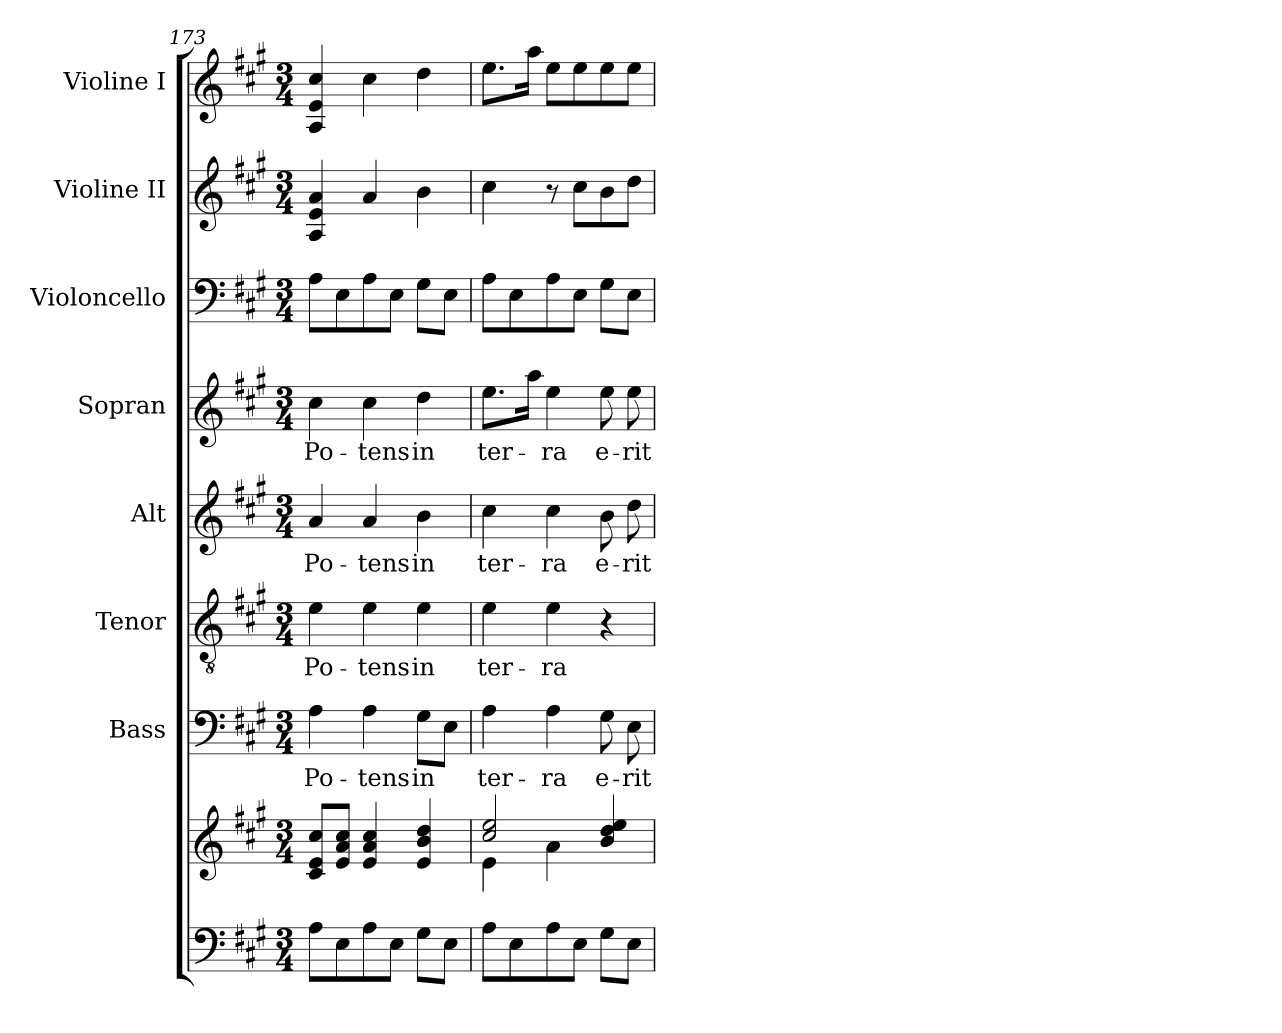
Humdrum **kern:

**kern	**kern	**kern	**text	**kern	**text	**kern	**text	**kern	**text	**kern	**kern	**kern
*part8	*part8	*part7	*part7	*part6	*part6	*part5	*part5	*part4	*part4	*part3	*part2	*part1
*staff9	*staff8	*staff7	*staff7	*staff6	*staff6	*staff5	*staff5	*staff4	*staff4	*staff3	*staff2	*staff1
*	*	*I"Bass	*	*I"Tenor	*	*I"Alt	*	*I"Sopran	*	*I"Violoncello	*I"Violine II	*I"Violine I
*	*	*I'B.	*	*I'T.	*	*I'A.	*	*I'S.	*	*I'Vc.	*I'Vl. II	*I'Vl. I
*clefF4	*clefG2	*clefF4	*	*clefGv2	*	*clefG2	*	*clefG2	*	*clefF4	*clefG2	*clefG2
*	*	*	*	*	*	*	*	*	*	*ITrd7c12	*	*
*k[f#c#g#]	*k[f#c#g#]	*k[f#c#g#]	*	*k[f#c#g#]	*	*k[f#c#g#]	*	*k[f#c#g#]	*	*k[f#c#g#]	*k[f#c#g#]	*k[f#c#g#]
*A:	*A:	*A:	*	*A:	*	*A:	*	*A:	*	*A:	*A:	*A:
*M3/4	*M3/4	*M3/4	*	*M3/4	*	*M3/4	*	*M3/4	*	*M3/4	*M3/4	*M3/4
=173	=173	=173	=173	=173	=173	=173	=173	=173	=173	=173	=173	=173
!	!	!	!LO:LY:b	!	!LO:LY:b	!	!LO:LY:b	!	!LO:LY:b	!	!	!
8A\L	8c#/ 8e/ 8cc#/L	4A\	Po-	4e\	Po-	4a/	Po-	4cc#\	Po-	8AA\L	4A/ 4e/ 4a/	4A/ 4e/ 4cc#/
8E\	8e/ 8a/ 8cc#/J	.	.	.	.	.	.	.	.	8EE\	.	.
!	!	!	!LO:LY:b	!	!LO:LY:b	!	!LO:LY:b	!	!LO:LY:b	!	!	!
8A\	4e/ 4a/ 4cc#/	4A\	-tens	4e\	-tens	4a/	-tens	4cc#\	-tens	8AA\	4a/	4cc#\
8E\J	.	.	.	.	.	.	.	.	.	8EE\J	.	.
!	!	!	!LO:LY:b	!	!LO:LY:b	!	!LO:LY:b	!	!LO:LY:b	!	!	!
8G#\L	4e/ 4b/ 4dd/	8G#\L	in	4e\	in	4b\	in	4dd\	in	8GG#\L	4b\	4dd\
8E\J	.	8E\J	.	.	.	.	.	.	.	8EE\J	.	.
=174	=174	=174	=174	=174	=174	=174	=174	=174	=174	=174	=174	=174
*	*^	*	*	*	*	*	*	*	*	*	*	*
!	!	!	!	!LO:LY:b	!	!LO:LY:b	!	!LO:LY:b	!	!LO:LY:b	!	!	!
8A\L	2cc#/ 2ee/	4e\	4A\	ter-	4e\	ter-	4cc#\	ter-	8.ee\L	ter-	8AA\L	4cc#\	8.ee\L
8E\	.	.	.	.	.	.	.	.	.	.	8EE\	.	.
.	.	.	.	.	.	.	.	.	16aa\Jk	.	.	.	16aa\Jk
!	!	!	!	!LO:LY:b	!	!LO:LY:b	!	!LO:LY:b	!	!LO:LY:b	!	!	!
8A\	.	4a\	4A\	-ra	4e\	-ra	4cc#\	-ra	4ee\	-ra	8AA\	8r	8ee\L
8E\J	.	.	.	.	.	.	.	.	.	.	8EE\J	8cc#\L	8ee\
!	!	!	!	!LO:LY:b	!	!	!	!LO:LY:b	!	!LO:LY:b	!	!	!
8G#\L	4b/ 4dd/ 4ee/	4ryy	8G#\	e-	4r	.	8b\	e-	8ee\	e-	8GG#\L	8b\	8ee\
!	!	!	!	!LO:LY:b	!	!	!	!LO:LY:b	!	!LO:LY:b	!	!	!
8E\J	.	.	8E\	-rit	.	.	8dd\	-rit	8ee\	-rit	8EE\J	8dd\J	8ee\J
*	*v	*v	*	*	*	*	*	*	*	*	*	*	*
=	=	=	=	=	=	=	=	=	=	=	=	=
*-	*-	*-	*-	*-	*-	*-	*-	*-	*-	*-	*-	*-
